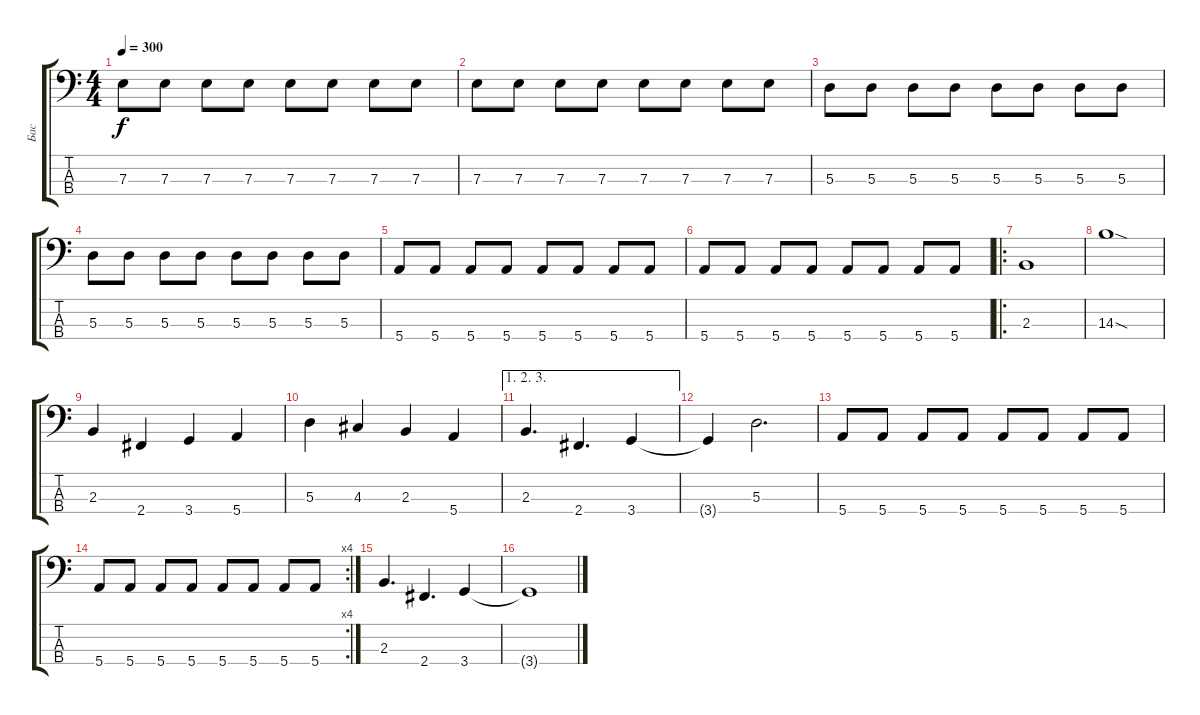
\track ("Бас" "Бас") {instrument electricbasspick}
\staff {score tabs}
\tuning (G2 D2 A1 E1) {hide}
\ts (4 4)
\tempo 300
\clef f4
\ks c
7.3.8{dy f} 7.3.8 7.3.8 7.3.8 7.3.8 7.3.8 7.3.8 7.3.8 |
7.3.8 7.3.8 7.3.8 7.3.8 7.3.8 7.3.8 7.3.8 7.3.8 |
5.3.8 5.3.8 5.3.8 5.3.8 5.3.8 5.3.8 5.3.8 5.3.8 |
5.3.8 5.3.8 5.3.8 5.3.8 5.3.8 5.3.8 5.3.8 5.3.8 |
5.4.8 5.4.8 5.4.8 5.4.8 5.4.8 5.4.8 5.4.8 5.4.8 |
5.4.8 5.4.8 5.4.8 5.4.8 5.4.8 5.4.8 5.4.8 5.4.8 |
\ro
2.3.1 |
14.3{sod}.1 |
2.3.4 2.4.4 3.4.4 5.4.4 |
5.3.4 4.3.4 2.3.4 5.4.4 |
\ae (1 2 3)
2.3.4{d} 2.4.4{d} 3.4.4 |
3.4{t}.4 5.3.2{d} |
5.4.8 5.4.8 5.4.8 5.4.8 5.4.8 5.4.8 5.4.8 5.4.8 |
\rc 4
5.4.8 5.4.8 5.4.8 5.4.8 5.4.8 5.4.8 5.4.8 5.4.8 |
2.3.4{d} 2.4.4{d} 3.4.4 |
3.4{t}.1
